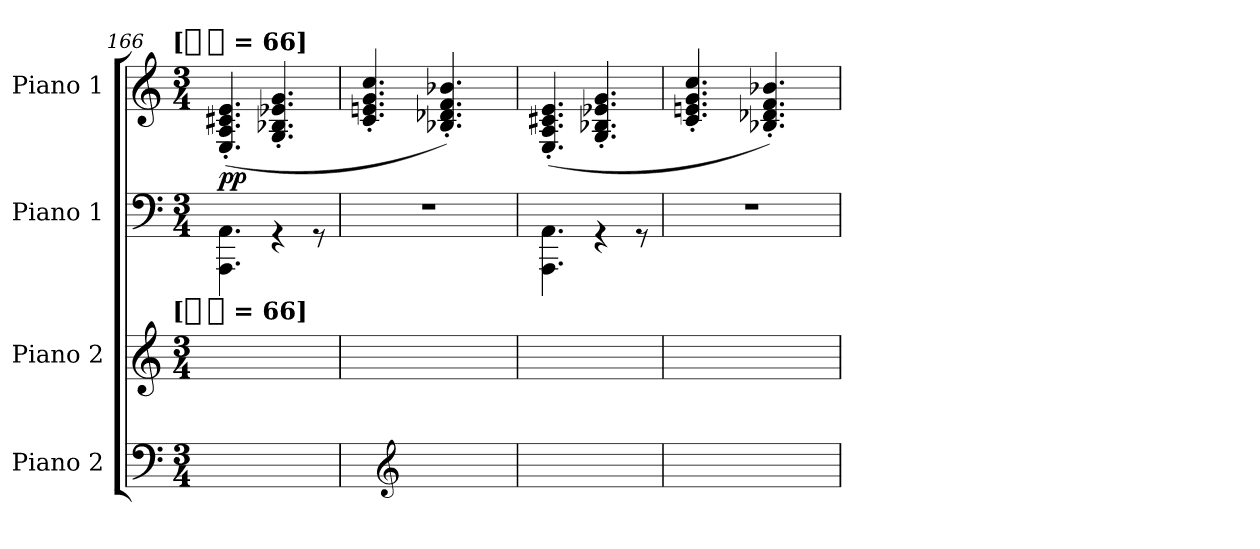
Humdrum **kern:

**kern	**kern	**kern	**kern	**dynam
*part4	*part3	*part2	*part1	*part1
*staff4	*staff3	*staff2	*staff1	*staff1
*I"Piano 2	*I"Piano 2	*I"Piano 1	*I"Piano 1	*
*I'Pno. 2	*I'Pno	*I'Pno. 1	*I'Pno	*
*clefF4	*clefG2	*clefF4	*clefG2	*
*k[]	*k[]	*k[]	*k[]	*
*C:	*C:	*C:	*C:	*
!!LO:TX:omd:t=[[half-dot] = 66]
*M3/4	*M3/4	*M3/4	*M3/4	*
*MM198	*MM198	*MM198	*MM198	*
=166	=166	=166	=166	=166
!	!LO:TX:t=[[half-dot] = 66]	!	!	!
4%3ryy	2.ryy	4.AAA\ 4.AA\	(>4.E'>/ 4.A'>/ 4.c#X'>/ 4.e'>/	pp
.	.	4rGG	4.G'>/ 4.B-X'>/ 4.e-X'>/ 4.g'>/	.
.	.	8rGG	.	.
=167	=167	=167	=167	=167
4ryy	2.ryy	4%3r	4.c'> 4.en'> 4.g'> 4.cc'>	.
*clefG2	*	*	*	*
16ryy	.	.	.	.
16ryy	.	.	.	.
16ryy	.	.	4.B-X'> 4.d-X'> 4.f'> 4.b-X'>)	.
16ryy	.	.	.	.
4ryy	.	.	.	.
=168	=168	=168	=168	=168
4%3ryy	2.ryy	4.AAA\ 4.AA\	(>4.E'>/ 4.A'>/ 4.c#X'>/ 4.e'>/	.
.	.	4rGG	4.G'>/ 4.B-X'>/ 4.e-X'>/ 4.g'>/	.
.	.	8rGG	.	.
=169	=169	=169	=169	=169
4ryy	2.ryy	4%3r	4.c'> 4.en'> 4.g'> 4.cc'>	.
16ryy	.	.	.	.
16ryy	.	.	.	.
16ryy	.	.	4.B-X'> 4.d-X'> 4.f'> 4.b-X'>)	.
16ryy	.	.	.	.
4ryy	.	.	.	.
=	=	=	=	=
*-	*-	*-	*-	*-
